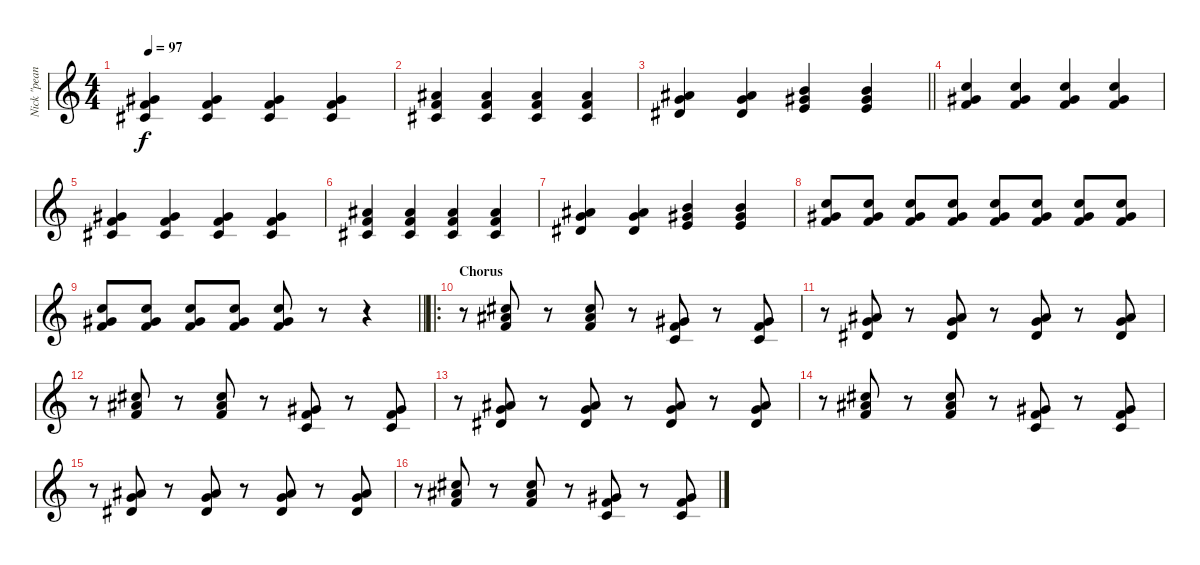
\track ("Nick \"peanut\" Baines' keyboard A" "Nick \"pean") {instrument acousticgrandpiano}
\staff {score}
\tuning (E4 B3 G3 D3 A2 D2) {hide}
\ts (4 4)
\tempo 97
\clef g2
\ks c
(1.1 9.2 11.4).4{dy f} (1.1 9.2 11.4).4 (1.1 9.2 11.4).4 (1.1 9.2 11.4).4 |
(6.1 6.2 6.3).4 (6.1 6.2 6.3).4 (6.1 6.2 6.3).4 (6.1 6.2 6.3).4 |
\barLineRight lightlight
(6.1 8.2 8.3).4 (6.1 8.2 8.3).4 (7.1 9.2 9.3).4 (7.1 9.2 9.3).4 |
(1.1 9.2 17.3).4 (1.1 9.2 17.3).4 (1.1 9.2 17.3).4 (1.1 9.2 17.3).4 |
(1.1 9.2 11.4).4 (1.1 9.2 11.4).4 (1.1 9.2 11.4).4 (1.1 9.2 11.4).4 |
(6.1 6.2 6.3).4 (6.1 6.2 6.3).4 (6.1 6.2 6.3).4 (6.1 6.2 6.3).4 |
(6.1 8.2 8.3).4 (6.1 8.2 8.3).4 (7.1 9.2 9.3).4 (7.1 9.2 9.3).4 |
(1.1 9.2 17.3).8 (1.1 9.2 17.3).8 (1.1 9.2 17.3).8 (1.1 9.2 17.3).8 (1.1 9.2 17.3).8 (1.1 9.2 17.3).8 (1.1 9.2 17.3).8 (1.1 9.2 17.3).8 |
\barLineRight lightlight
(1.1 9.2 17.3).8 (1.1 9.2 17.3).8 (1.1 9.2 17.3).8 (1.1 9.2 17.3).8 (1.1 9.2 17.3).8 r.8 r.4 |
\ro
\section ("" "Chorus")
r.8 (9.1 11.2 10.3).8 r.8 (9.1 11.2 10.3).8 r.8 (9.2 10.3 10.4).8 r.8 (9.2 10.3 10.4).8 |
r.8 (11.2 12.3 13.4).8 r.8 (11.2 12.3 13.4).8 r.8 (11.2 12.3 13.4).8 r.8 (11.2 12.3 13.4).8 |
r.8 (14.2 15.3 15.4).8 r.8 (14.2 15.3 15.4).8 r.8 (13.3 15.4 15.5).8 r.8 (13.3 15.4 15.5).8 |
r.8 (11.2 12.3 13.4).8 r.8 (11.2 12.3 13.4).8 r.8 (11.2 12.3 13.4).8 r.8 (11.2 12.3 13.4).8 |
r.8 (9.1 11.2 10.3).8 r.8 (9.1 11.2 10.3).8 r.8 (9.2 10.3 10.4).8 r.8 (9.2 10.3 10.4).8 |
r.8 (11.2 12.3 13.4).8 r.8 (11.2 12.3 13.4).8 r.8 (11.2 12.3 13.4).8 r.8 (11.2 12.3 13.4).8 |
r.8 (9.1 11.2 10.3).8 r.8 (9.1 11.2 10.3).8 r.8 (9.2 10.3 10.4).8 r.8 (9.2 10.3 10.4).8
